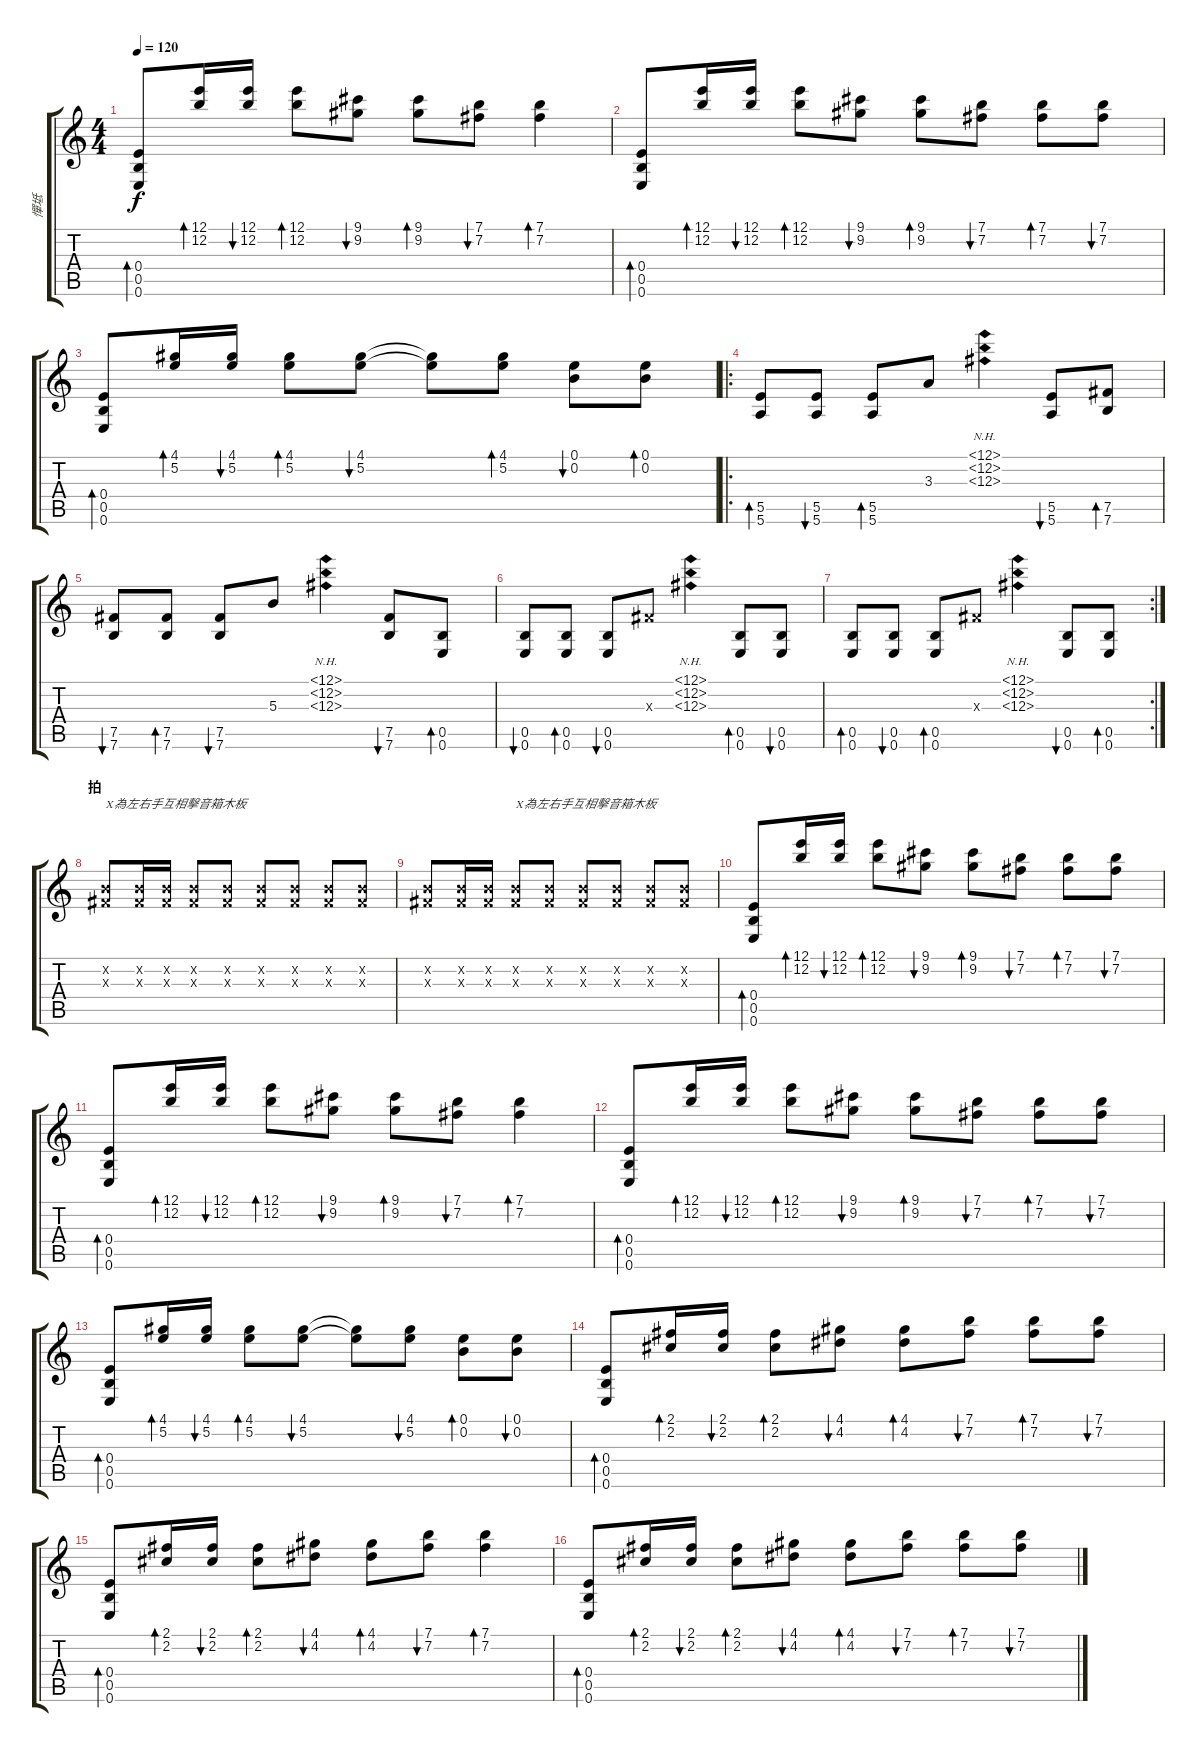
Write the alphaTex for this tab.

\track ("憚坻" "憚坻") {instrument acousticguitarnylon}
\staff {score tabs}
\tuning (E4 B3 Gb3 E3 B2 E2) {hide}
\ts (4 4)
\tempo 120
\clef g2
\ks c
(0.4 0.5 0.6).8{bd 60 dy f} (12.1 12.2).16{bd 60} (12.1 12.2).16{bu 60} (12.1 12.2).8{bd 60} (9.1 9.2).8{bu 60} (9.1 9.2).8{bd 60} (7.1 7.2).8{bu 60} (7.1 7.2).4{bd 60} |
(0.4 0.5 0.6).8{bd 60} (12.1 12.2).16{bd 60} (12.1 12.2).16{bu 60} (12.1 12.2).8{bd 60} (9.1 9.2).8{bu 60} (9.1 9.2).8{bd 60} (7.1 7.2).8{bu 60} (7.1 7.2).8{bd 60} (7.1 7.2).8{bu 60} |
(0.4 0.5 0.6).8{bd 60} (4.1 5.2).16{bd 60} (4.1 5.2).16{bu 60} (4.1 5.2).8{bd 60} (4.1 5.2).8{bu 60} (4.1{t} 5.2{t}).8 (4.1 5.2).8{bd 60} (0.1 0.2).8{bu 60} (0.1 0.2).8{bd 60} |
\ro
(5.5 5.6).8{bd 60} (5.5 5.6).8{bu 60} (5.5 5.6).8{bd 60} 3.3.8 (12.1{nh} 12.2{nh} 12.3{nh}).4 (5.5 5.6).8{bu 60} (7.5 7.6).8{bd 60} |
(7.5 7.6).8{bu 60} (7.5 7.6).8{bd 60} (7.5 7.6).8{bu 60} 5.3.8 (12.1{nh} 12.2{nh} 12.3{nh}).4 (7.5 7.6).8{bu 60} (0.5 0.6).8{bd 60} |
(0.5 0.6).8{bu 60} (0.5 0.6).8{bd 60} (0.5 0.6).8{bu 60} 0.3{x}.8 (12.1{nh} 12.2{nh} 12.3{nh}).4 (0.5 0.6).8{bd 60} (0.5 0.6).8{bu 60} |
\rc 2
(0.5 0.6).8{bd 60} (0.5 0.6).8{bu 60} (0.5 0.6).8{bd 60} 0.3{x}.8 (12.1{nh} 12.2{nh} 12.3{nh}).4 (0.5 0.6).8{bu 60} (0.5 0.6).8{bd 60} |
\section ("" "拍")
(0.2{x} 0.3{x}).8{txt "X為左右手互相擊音箱木板"} (0.2{x} 0.3{x}).16 (0.2{x} 0.3{x}).16 (0.2{x} 0.3{x}).8 (0.2{x} 0.3{x}).8 (0.2{x} 0.3{x}).8 (0.2{x} 0.3{x}).8 (0.2{x} 0.3{x}).8 (0.2{x} 0.3{x}).8 |
(0.2{x} 0.3{x}).8 (0.2{x} 0.3{x}).16 (0.2{x} 0.3{x}).16 (0.2{x} 0.3{x}).8{txt "X為左右手互相擊音箱木板"} (0.2{x} 0.3{x}).8 (0.2{x} 0.3{x}).8 (0.2{x} 0.3{x}).8 (0.2{x} 0.3{x}).8 (0.2{x} 0.3{x}).8 |
(0.4 0.5 0.6).8{bd 60} (12.1 12.2).16{bd 60} (12.1 12.2).16{bu 60} (12.1 12.2).8{bd 60} (9.1 9.2).8{bu 60} (9.1 9.2).8{bd 60} (7.1 7.2).8{bu 60} (7.1 7.2).8{bd 60} (7.1 7.2).8{bu 60} |
(0.4 0.5 0.6).8{bd 60} (12.1 12.2).16{bd 60} (12.1 12.2).16{bu 60} (12.1 12.2).8{bd 60} (9.1 9.2).8{bu 60} (9.1 9.2).8{bd 60} (7.1 7.2).8{bu 60} (7.1 7.2).4{bd 60} |
(0.4 0.5 0.6).8{bd 60} (12.1 12.2).16{bd 60} (12.1 12.2).16{bu 60} (12.1 12.2).8{bd 60} (9.1 9.2).8{bu 60} (9.1 9.2).8{bd 60} (7.1 7.2).8{bu 60} (7.1 7.2).8{bd 60} (7.1 7.2).8{bu 60} |
(0.4 0.5 0.6).8{bd 60} (4.1 5.2).16{bd 60} (4.1 5.2).16{bu 60} (4.1 5.2).8{bd 60} (4.1 5.2).8{bu 60} (4.1{t} 5.2{t}).8 (4.1 5.2).8{bu 60} (0.1 0.2).8{bd 60} (0.1 0.2).8{bu 60} |
(0.4 0.5 0.6).8{bd 60} (2.1 2.2).16{bd 60} (2.1 2.2).16{bu 60} (2.1 2.2).8{bd 60} (4.1 4.2).8{bu 60} (4.1 4.2).8{bd 60} (7.1 7.2).8{bu 60} (7.1 7.2).8{bd 60} (7.1 7.2).8{bu 60} |
(0.4 0.5 0.6).8{bd 60} (2.1 2.2).16{bd 60} (2.1 2.2).16{bu 60} (2.1 2.2).8{bd 60} (4.1 4.2).8{bu 60} (4.1 4.2).8{bd 60} (7.1 7.2).8{bu 60} (7.1 7.2).4{bd 60} |
(0.4 0.5 0.6).8{bd 60} (2.1 2.2).16{bd 60} (2.1 2.2).16{bu 60} (2.1 2.2).8{bd 60} (4.1 4.2).8{bu 60} (4.1 4.2).8{bd 60} (7.1 7.2).8{bu 60} (7.1 7.2).8{bd 60} (7.1 7.2).8{bu 60}
